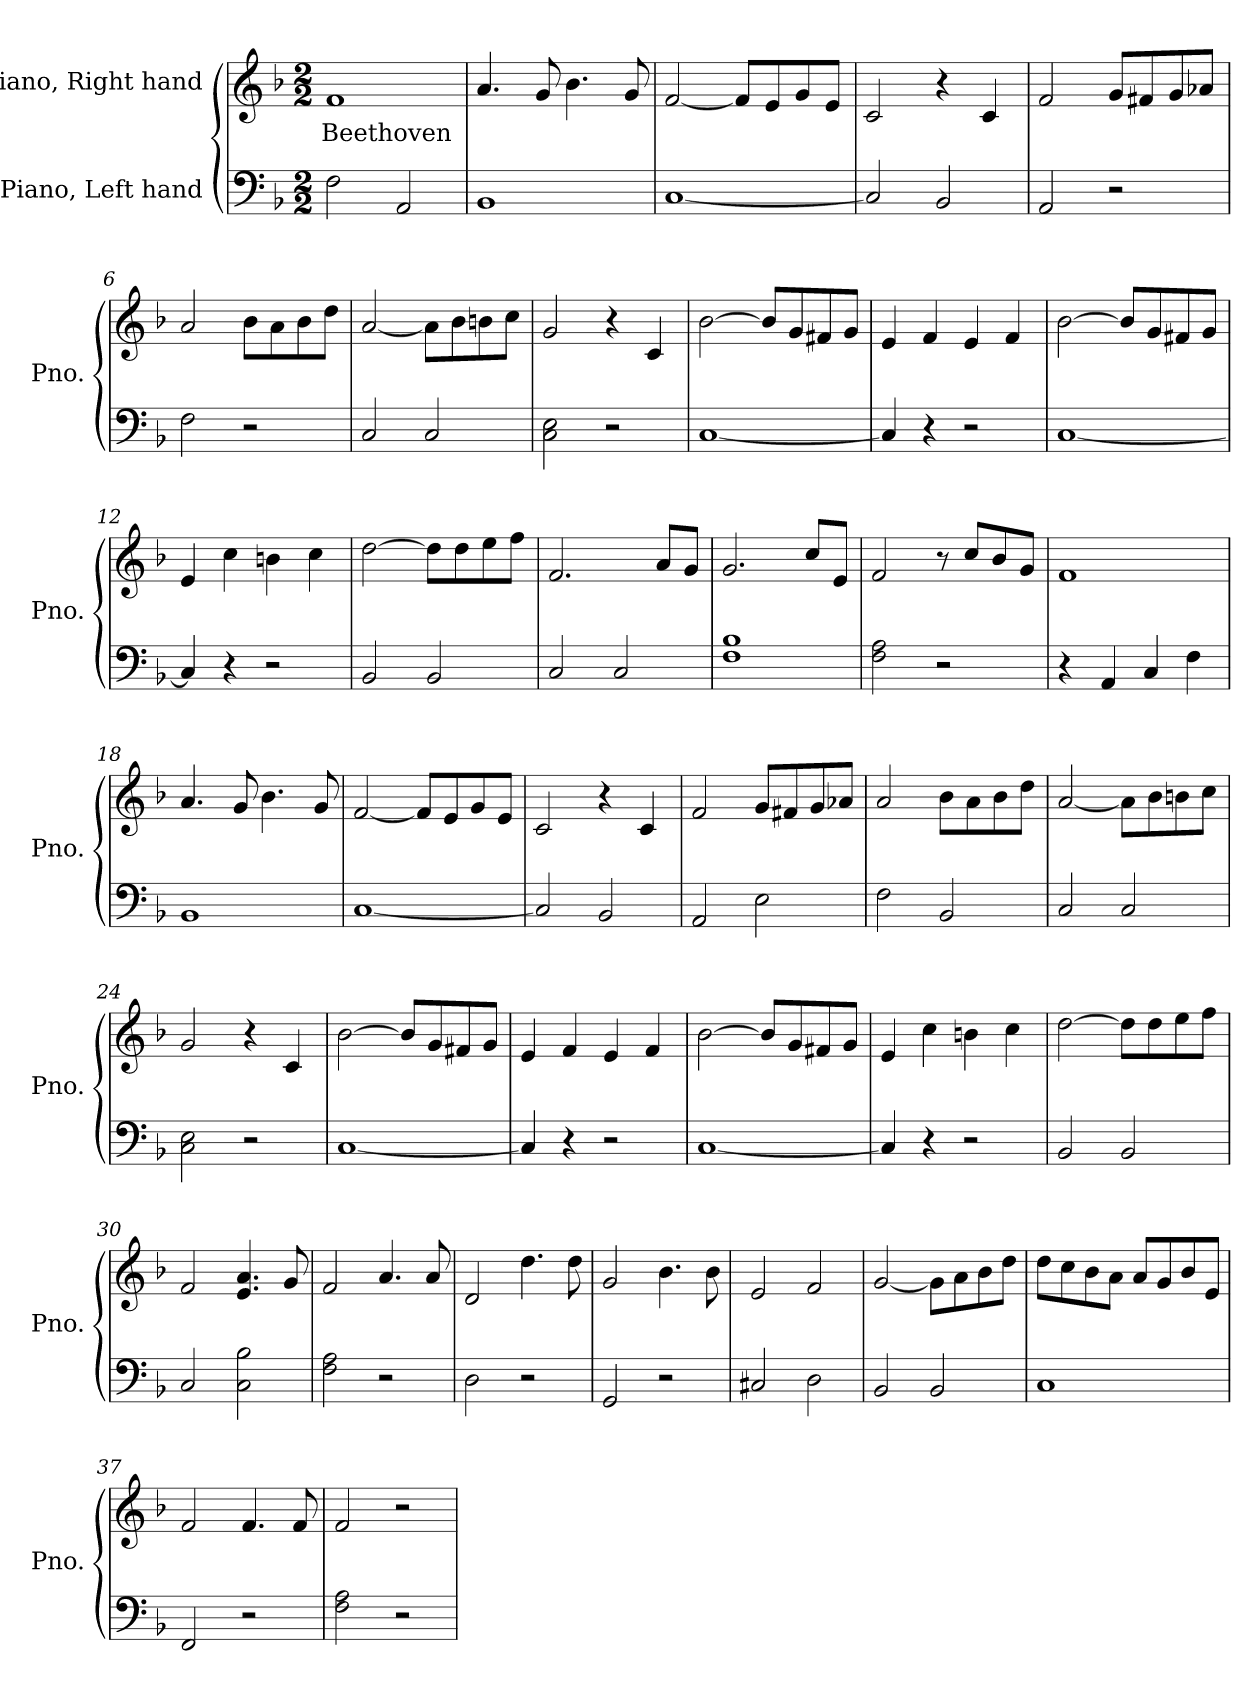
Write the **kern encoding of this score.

**kern	**kern	**text
*part2	*part1	*part1
*staff2	*staff1	*staff1
*I"Piano, Left hand	*I"Piano, Right hand	*
*I'Pno.	*I'Pno.	*
*clefF4	*clefG2	*
*k[b-]	*k[b-]	*
*M2/2	*M2/2	*
*MM120	*MM120	*
=1	=1	=1
!	!	!LO:LY:b
2F\	1f	Beethoven
2AA/	.	.
=2	=2	=2
1BB-	4.a/	.
.	8g/	.
.	4.b-\	.
.	8g/	.
=3	=3	=3
[1C	[2f/	.
.	8f/L]	.
.	8e/	.
.	8g/	.
.	8e/J	.
=4	=4	=4
2C/]	2c/	.
2BB-/	4r	.
.	4c/	.
=5	=5	=5
2AA/	2f/	.
2r	8g/L	.
.	8f#X/	.
.	8g/	.
.	8a-X/J	.
=6	=6	=6
2F\	2a/	.
2r	8b-\L	.
.	8a\	.
.	8b-\	.
.	8dd\J	.
!!LO:LB:g=z
=7	=7	=7
2C/	[2a/	.
2C/	8a\L]	.
.	8b-\	.
.	8bn\	.
.	8cc\J	.
=8	=8	=8
2C\ 2E\	2g/	.
2r	4r	.
.	4c/	.
=9	=9	=9
[1C	[2b-\	.
.	8b-/L]	.
.	8g/	.
.	8f#X/	.
.	8g/J	.
=10	=10	=10
4C/]	4e/	.
4r	4f/	.
2r	4e/	.
.	4f/	.
=11	=11	=11
[1C	[2b-\	.
.	8b-/L]	.
.	8g/	.
.	8f#X/	.
.	8g/J	.
=12	=12	=12
4C/]	4e/	.
4r	4cc\	.
2r	4bn\	.
.	4cc\	.
=13	=13	=13
2BB-/	[2dd\	.
2BB-/	8dd\L]	.
.	8dd\	.
.	8ee\	.
.	8ff\J	.
!!LO:LB:g=z
=14	=14	=14
2C/	2.f/	.
2C/	.	.
.	8a/L	.
.	8g/J	.
=15	=15	=15
1F 1B-	2.g/	.
.	8cc/L	.
.	8e/J	.
=16	=16	=16
2F\ 2A\	2f/	.
2r	8r	.
.	8cc/L	.
.	8b-/	.
.	8g/J	.
=17	=17	=17
4r	1f	.
4AA/	.	.
4C/	.	.
4F\	.	.
=18	=18	=18
1BB-	4.a/	.
.	8g/	.
.	4.b-\	.
.	8g/	.
=19	=19	=19
[1C	[2f/	.
.	8f/L]	.
.	8e/	.
.	8g/	.
.	8e/J	.
=20	=20	=20
2C/]	2c/	.
2BB-/	4r	.
.	4c/	.
!!LO:LB:g=z
=21	=21	=21
2AA/	2f/	.
2E\	8g/L	.
.	8f#X/	.
.	8g/	.
.	8a-X/J	.
=22	=22	=22
2F\	2a/	.
2BB-/	8b-\L	.
.	8a\	.
.	8b-\	.
.	8dd\J	.
=23	=23	=23
2C/	[2a/	.
2C/	8a\L]	.
.	8b-\	.
.	8bn\	.
.	8cc\J	.
=24	=24	=24
2C\ 2E\	2g/	.
2r	4r	.
.	4c/	.
=25	=25	=25
[1C	[2b-\	.
.	8b-/L]	.
.	8g/	.
.	8f#X/	.
.	8g/J	.
=26	=26	=26
4C/]	4e/	.
4r	4f/	.
2r	4e/	.
.	4f/	.
=27	=27	=27
[1C	[2b-\	.
.	8b-/L]	.
.	8g/	.
.	8f#X/	.
.	8g/J	.
!!LO:LB:g=z
=28	=28	=28
4C/]	4e/	.
4r	4cc\	.
2r	4bn\	.
.	4cc\	.
=29	=29	=29
2BB-/	[2dd\	.
2BB-/	8dd\L]	.
.	8dd\	.
.	8ee\	.
.	8ff\J	.
=30	=30	=30
2C/	2f/	.
2C\ 2B-\	4.e/ 4.a/	.
.	8g/	.
=31	=31	=31
2F\ 2A\	2f/	.
2r	4.a/	.
.	8a/	.
=32	=32	=32
2D\	2d/	.
2r	4.dd\	.
.	8dd\	.
=33	=33	=33
2GG/	2g/	.
2r	4.b-\	.
.	8b-\	.
=34	=34	=34
2C#X/	2e/	.
2D\	2f/	.
=35	=35	=35
2BB-/	[2g/	.
2BB-/	8g\L]	.
.	8a\	.
.	8b-\	.
.	8dd\J	.
!!LO:LB:g=z
=36	=36	=36
1C	8dd\L	.
.	8cc\	.
.	8b-\	.
.	8a\J	.
.	8a/L	.
.	8g/	.
.	8b-/	.
.	8e/J	.
=37	=37	=37
2FF/	2f/	.
2r	4.f/	.
.	8f/	.
=38	=38	=38
2F\ 2A\	2f/	.
2r	2r	.
=	=	=
*-	*-	*-
